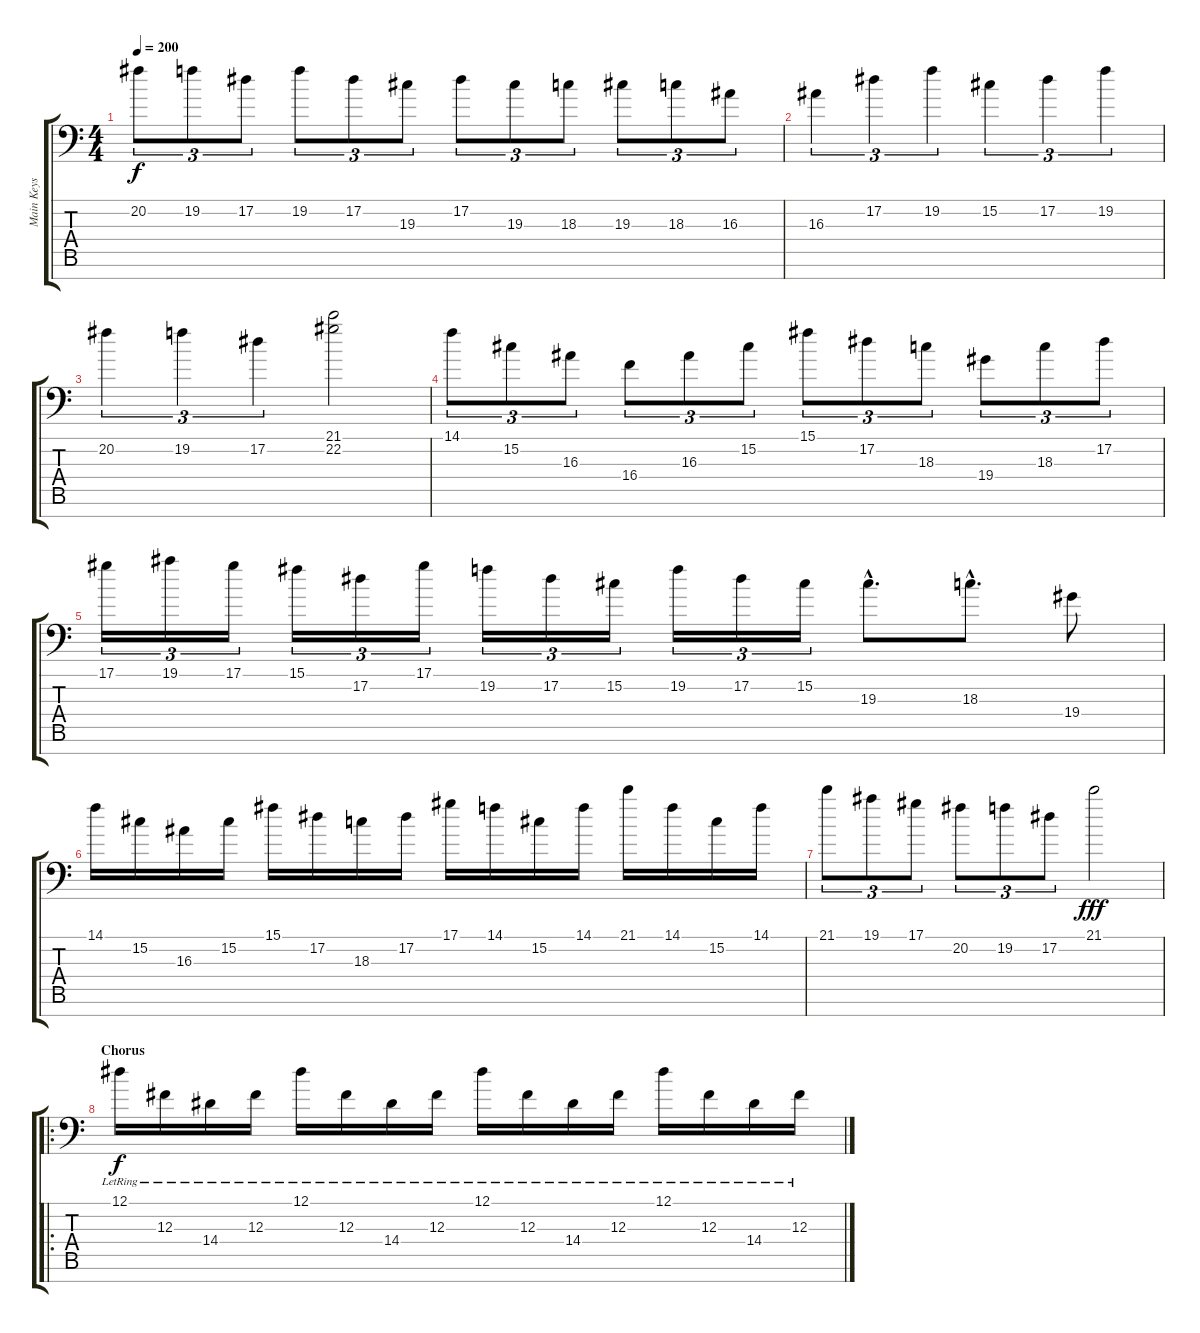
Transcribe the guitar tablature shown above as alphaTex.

\track ("Main Keys " "Main Keys ") {instrument orchestrahit}
\staff {score tabs}
\tuning (Eb4 Bb3 Gb3 Db3 Ab2 Eb2 Eb1) {hide}
\ts (4 4)
\tempo 200
\clef f4
\ks c
20.2.8{tu (3 2) dy f} 19.2.8{tu (3 2)} 17.2.8{tu (3 2)} 19.2.8{tu (3 2)} 17.2.8{tu (3 2)} 19.3.8{tu (3 2)} 17.2.8{tu (3 2)} 19.3.8{tu (3 2)} 18.3.8{tu (3 2)} 19.3.8{tu (3 2)} 18.3.8{tu (3 2)} 16.3.8{tu (3 2)} |
16.3.4{tu (3 2)} 17.2.4{tu (3 2)} 19.2.4{tu (3 2)} 15.2.4{tu (3 2)} 17.2.4{tu (3 2)} 19.2.4{tu (3 2)} |
20.2.4{tu (3 2)} 19.2.4{tu (3 2)} 17.2.4{tu (3 2)} (21.1 22.2).2 |
14.1.8{tu (3 2)} 15.2.8{tu (3 2)} 16.3.8{tu (3 2)} 16.4.8{tu (3 2)} 16.3.8{tu (3 2)} 15.2.8{tu (3 2)} 15.1.8{tu (3 2)} 17.2.8{tu (3 2)} 18.3.8{tu (3 2)} 19.4.8{tu (3 2)} 18.3.8{tu (3 2)} 17.2.8{tu (3 2)} |
17.1.16{tu (3 2)} 19.1.16{tu (3 2)} 17.1.16{tu (3 2)} 15.1.16{tu (3 2)} 17.2.16{tu (3 2)} 17.1.16{tu (3 2)} 19.2.16{tu (3 2)} 17.2.16{tu (3 2)} 15.2.16{tu (3 2)} 19.2.16{tu (3 2)} 17.2.16{tu (3 2)} 15.2.16{tu (3 2)} 19.3{hac}.8{d} 18.3{hac}.8{d} 19.4.8 |
14.1.16 15.2.16 16.3.16 15.2.16 15.1.16 17.2.16 18.3.16 17.2.16 17.1.16 14.1.16 15.2.16 14.1.16 21.1.16 14.1.16 15.2.16 14.1.16 |
21.1.8{tu (3 2)} 19.1.8{tu (3 2)} 17.1.8{tu (3 2)} 20.2.8{tu (3 2)} 19.2.8{tu (3 2)} 17.2.8{tu (3 2)} 21.1.2{dy fff} |
\ro
\section ("" "Chorus")
12.1{lr}.16{dy f volume 11 instrument harpsichord} 12.3{lr}.16 14.4{lr}.16 12.3{lr}.16 12.1{lr}.16 12.3{lr}.16 14.4{lr}.16 12.3{lr}.16 12.1{lr}.16 12.3{lr}.16 14.4{lr}.16 12.3{lr}.16 12.1{lr}.16 12.3{lr}.16 14.4{lr}.16 12.3{lr}.16
